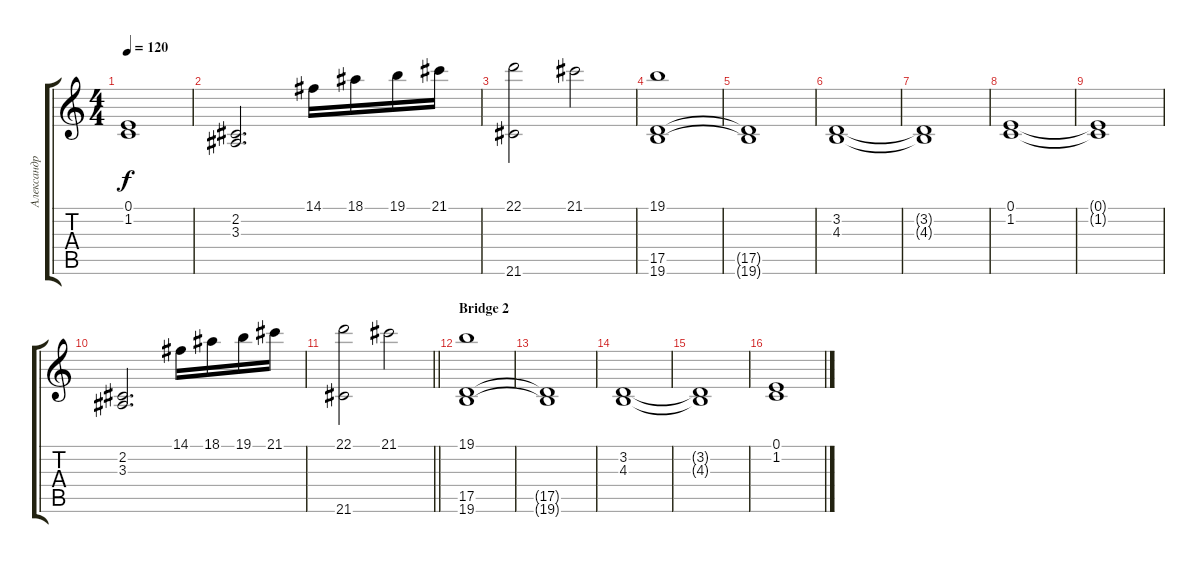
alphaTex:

\track ("Александр Козлов" "Александр ") {instrument synthbrass1}
\staff {score tabs}
\tuning (E4 B3 G3 D3 A2 E2) {hide}
\ts (4 4)
\tempo 120
\clef g2
\ks c
(0.1{t} 1.2{t}).1{dy f} |
(2.2 3.3).2{d} 14.1.16 18.1.16 19.1.16 21.1.16 |
(22.1 21.6).2 21.1.2 |
(19.1 17.5 19.6).1 |
(17.5{t} 19.6{t}).1 |
(3.2 4.3).1 |
(3.2{t} 4.3{t}).1 |
(0.1 1.2).1 |
(0.1{t} 1.2{t}).1 |
(2.2 3.3).2{d} 14.1.16 18.1.16 19.1.16 21.1.16 |
\barLineRight lightlight
(22.1 21.6).2 21.1.2 |
\section ("" "Bridge 2")
(19.1 17.5 19.6).1 |
(17.5{t} 19.6{t}).1 |
(3.2 4.3).1 |
(3.2{t} 4.3{t}).1 |
(0.1 1.2).1
